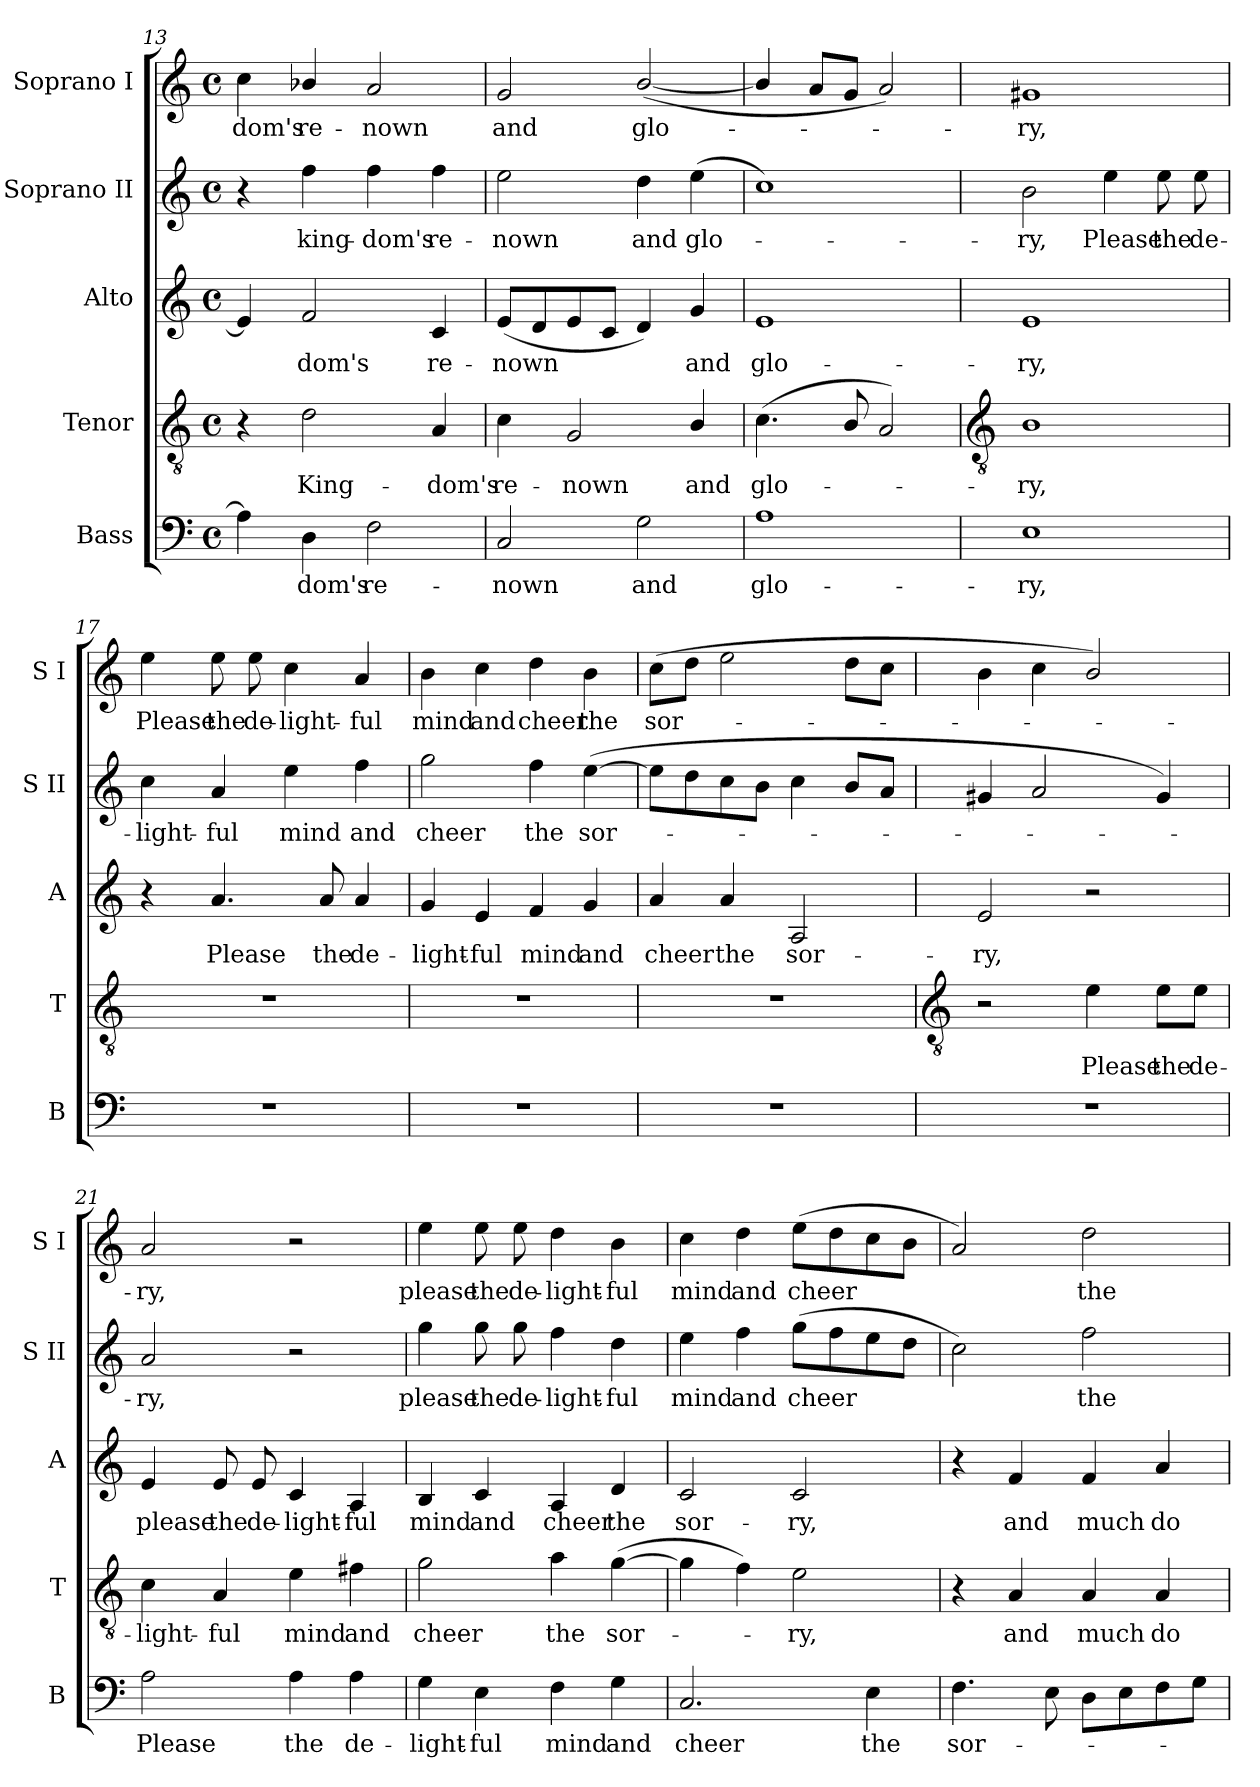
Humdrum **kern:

**kern	**text	**kern	**text	**kern	**text	**kern	**text	**kern	**text
*part5	*part5	*part4	*part4	*part3	*part3	*part2	*part2	*part1	*part1
*staff5	*staff5	*staff4	*staff4	*staff3	*staff3	*staff2	*staff2	*staff1	*staff1
*I"Bass	*	*I"Tenor	*	*I"Alto	*	*I"Soprano II	*	*I"Soprano I	*
*I'B	*	*I'T	*	*I'A	*	*I'S II	*	*I'S I	*
*clefF4	*	*clefGv2	*	*clefG2	*	*clefG2	*	*clefG2	*
*k[]	*	*k[]	*	*k[]	*	*k[]	*	*k[]	*
*C:	*	*C:	*	*C:	*	*C:	*	*C:	*
*M4/4	*	*M4/4	*	*M4/4	*	*M4/4	*	*M4/4	*
*met(c)	*	*met(c)	*	*met(c)	*	*met(c)	*	*met(c)	*
=13	=13	=13	=13	=13	=13	=13	=13	=13	=13
!	!	!	!	!	!	!	!	!	!LO:LY:b
4A]	.	4r	.	4e]	.	4r	.	4cc	-dom's
!	!LO:LY:b	!	!LO:LY:b	!	!LO:LY:b	!	!LO:LY:b	!	!LO:LY:b
4D	-dom's	2d	King-	2f	dom's	4ff	king-	4b-X/	re-
!	!LO:LY:b	!	!	!	!	!	!LO:LY:b	!	!LO:LY:b
2F	re-	.	.	.	.	4ff	-dom's	2a	-nown
!	!	!	!LO:LY:b	!	!LO:LY:b	!	!LO:LY:b	!	!
.	.	4A	-dom's	4c	re-	4ff	re-	.	.
=14	=14	=14	=14	=14	=14	=14	=14	=14	=14
!	!LO:LY:b	!	!LO:LY:b	!	!LO:LY:b	!	!LO:LY:b	!	!LO:LY:b
2C	-nown	4c	re-	(<8eL	-nown	2ee	-nown	2g	and
.	.	.	.	8d	.	.	.	.	.
!	!	!	!LO:LY:b	!	!	!	!	!	!
.	.	2G	-nown	8e	.	.	.	.	.
.	.	.	.	8cJ	.	.	.	.	.
!	!LO:LY:b	!	!	!	!	!	!LO:LY:b	!	!LO:LY:b
2G	and	.	.	4d)	.	4dd	and	(<[2b/	glo-
!	!	!	!LO:LY:b	!	!LO:LY:b	!	!LO:LY:b	!	!
.	.	4B/	and	4g	and	(>4ee	glo-	.	.
=15	=15	=15	=15	=15	=15	=15	=15	=15	=15
!	!LO:LY:b	!	!LO:LY:b	!	!LO:LY:b	!	!	!	!
1A	glo-	(<4.c	glo-	1e	glo-	1cc)	.	4b/]	.
.	.	.	.	.	.	.	.	8aL	.
.	.	8B/	.	.	.	.	.	8gJ	.
.	.	2A)	.	.	.	.	.	2a)	.
!!LO:LB:g=z
=16	=16	=16	=16	=16	=16	=16	=16	=16	=16
*	*	*clefGv2	*	*	*	*	*	*	*
!	!LO:LY:b	!	!LO:LY:b	!	!LO:LY:b	!	!LO:LY:b	!	!LO:LY:b
1E	-ry,	1B	ry,	1e	-ry,	2b	ry,	1g#X	ry,
!	!	!	!	!	!	!	!LO:LY:b	!	!
.	.	.	.	.	.	4ee	Please	.	.
!	!	!	!	!	!	!	!LO:LY:b	!	!
.	.	.	.	.	.	8ee	the	.	.
!	!	!	!	!	!	!	!LO:LY:b	!	!
.	.	.	.	.	.	8ee	de-	.	.
=17	=17	=17	=17	=17	=17	=17	=17	=17	=17
!	!	!	!	!	!	!	!LO:LY:b	!	!LO:LY:b
1r	.	1r	.	4r	.	4cc	-light-	4ee	Please
!	!	!	!	!	!LO:LY:b	!	!LO:LY:b	!	!LO:LY:b
.	.	.	.	4.a	Please	4a	-ful	8ee	the
!	!	!	!	!	!	!	!	!	!LO:LY:b
.	.	.	.	.	.	.	.	8ee	de-
!	!	!	!	!	!	!	!LO:LY:b	!	!LO:LY:b
.	.	.	.	.	.	4ee	mind	4cc	-light-
!	!	!	!	!	!LO:LY:b	!	!	!	!
.	.	.	.	8a	the	.	.	.	.
!	!	!	!	!	!LO:LY:b	!	!LO:LY:b	!	!LO:LY:b
.	.	.	.	4a	de-	4ff	and	4a	-ful
=18	=18	=18	=18	=18	=18	=18	=18	=18	=18
!	!	!	!	!	!LO:LY:b	!	!LO:LY:b	!	!LO:LY:b
1r	.	1r	.	4g	-light-	2gg	cheer	4b	mind
!	!	!	!	!	!LO:LY:b	!	!	!	!LO:LY:b
.	.	.	.	4e	-ful	.	.	4cc	and
!	!	!	!	!	!LO:LY:b	!	!LO:LY:b	!	!LO:LY:b
.	.	.	.	4f	mind	4ff	the	4dd	cheer
!	!	!	!	!	!LO:LY:b	!	!LO:LY:b	!	!LO:LY:b
.	.	.	.	4g	and	(<[4ee	sor-	4b	the
=19	=19	=19	=19	=19	=19	=19	=19	=19	=19
!	!	!	!	!	!LO:LY:b	!	!	!	!LO:LY:b
1r	.	1r	.	4a	cheer	8eeL]	.	(>8ccL	sor-
.	.	.	.	.	.	8dd	.	8ddJ	.
!	!	!	!	!	!LO:LY:b	!	!	!	!
.	.	.	.	4a	the	8cc	.	2ee	.
.	.	.	.	.	.	8bJ	.	.	.
!	!	!	!	!	!LO:LY:b	!	!	!	!
.	.	.	.	2A	sor-	4cc	.	.	.
.	.	.	.	.	.	8bL	.	8ddL	.
.	.	.	.	.	.	8aJ	.	8ccJ	.
!!LO:LB:g=z
=20	=20	=20	=20	=20	=20	=20	=20	=20	=20
*	*	*clefGv2	*	*	*	*	*	*	*
!	!	!	!	!	!LO:LY:b	!	!	!	!
1r	.	2r	.	2e	-ry,	4g#X	.	4b	.
.	.	.	.	.	.	2a	.	4cc	.
!	!	!	!LO:LY:b	!	!	!	!	!	!
.	.	4e	Please	2r	.	.	.	2b/)	.
!	!	!	!LO:LY:b	!	!	!	!	!	!
.	.	8e\L	the	.	.	4g#)	.	.	.
!	!	!	!LO:LY:b	!	!	!	!	!	!
.	.	8e\J	de-	.	.	.	.	.	.
=21	=21	=21	=21	=21	=21	=21	=21	=21	=21
!	!LO:LY:b	!	!LO:LY:b	!	!LO:LY:b	!	!LO:LY:b	!	!LO:LY:b
2A	Please	4c	-light-	4e	please	2a	ry,	2a	ry,
!	!	!	!LO:LY:b	!	!LO:LY:b	!	!	!	!
.	.	4A	-ful	8e	the	.	.	.	.
!	!	!	!	!	!LO:LY:b	!	!	!	!
.	.	.	.	8e	de-	.	.	.	.
!	!LO:LY:b	!	!LO:LY:b	!	!LO:LY:b	!	!	!	!
4A	the	4e	mind	4c	-light-	2r	.	2r	.
!	!LO:LY:b	!	!LO:LY:b	!	!LO:LY:b	!	!	!	!
4A	de-	4f#X	and	4A	-ful	.	.	.	.
=22	=22	=22	=22	=22	=22	=22	=22	=22	=22
!	!LO:LY:b	!	!LO:LY:b	!	!LO:LY:b	!	!LO:LY:b	!	!LO:LY:b
4G	-light-	2g	cheer	4B	mind	4gg	please	4ee	please
!	!LO:LY:b	!	!	!	!LO:LY:b	!	!LO:LY:b	!	!LO:LY:b
4E	-ful	.	.	4c	and	8gg	the	8ee	the
!	!	!	!	!	!	!	!LO:LY:b	!	!LO:LY:b
.	.	.	.	.	.	8gg	de-	8ee	de-
!	!LO:LY:b	!	!LO:LY:b	!	!LO:LY:b	!	!LO:LY:b	!	!LO:LY:b
4F	mind	4a	the	4A	cheer	4ff	-light-	4dd	-light-
!	!LO:LY:b	!	!LO:LY:b	!	!LO:LY:b	!	!LO:LY:b	!	!LO:LY:b
4G	and	(>[4g	sor-	4d	the	4dd	-ful	4b	-ful
=23	=23	=23	=23	=23	=23	=23	=23	=23	=23
!	!LO:LY:b	!	!	!	!LO:LY:b	!	!LO:LY:b	!	!LO:LY:b
2.C	cheer	4g]	.	2c	sor-	4ee	mind	4cc	mind
!	!	!	!	!	!	!	!LO:LY:b	!	!LO:LY:b
.	.	4f)	.	.	.	4ff	and	4dd	and
!	!	!	!LO:LY:b	!	!LO:LY:b	!	!LO:LY:b	!	!LO:LY:b
.	.	2e	ry,	2c	-ry,	(>8ggL	cheer	(>8eeL	cheer
.	.	.	.	.	.	8ff	.	8dd	.
!	!LO:LY:b	!	!	!	!	!	!	!	!
4E	the	.	.	.	.	8ee	.	8cc	.
.	.	.	.	.	.	8ddJ	.	8bJ	.
=24	=24	=24	=24	=24	=24	=24	=24	=24	=24
!	!LO:LY:b	!	!	!	!	!	!	!	!
4.F	sor-	4r	.	4r	.	2cc)	.	2a)	.
!	!	!	!LO:LY:b	!	!LO:LY:b	!	!	!	!
.	.	4A	and	4f	and	.	.	.	.
8E	.	.	.	.	.	.	.	.	.
!	!	!	!LO:LY:b	!	!LO:LY:b	!	!LO:LY:b	!	!LO:LY:b
8DL	.	4A	much	4f	much	2ff	the	2dd	the
8E	.	.	.	.	.	.	.	.	.
!	!	!	!LO:LY:b	!	!LO:LY:b	!	!	!	!
8F	.	4A	do	4a	do	.	.	.	.
8GJ	.	.	.	.	.	.	.	.	.
=	=	=	=	=	=	=	=	=	=
*-	*-	*-	*-	*-	*-	*-	*-	*-	*-
